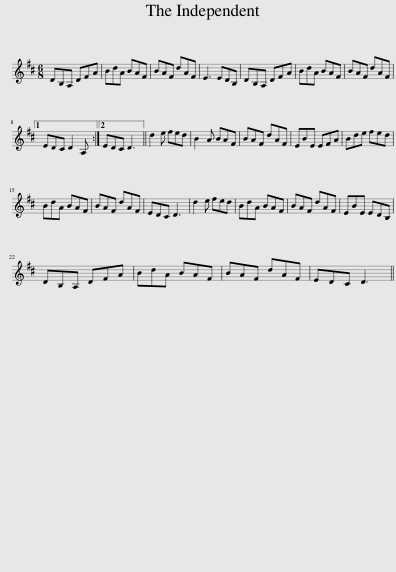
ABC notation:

X:1
L:1/8
M:6/8
I:linebreak $
K:D
V:1 treble
V:1
 DB,A, DFA | BdA BAF | BAF dAF | E3 EDB, | DB,A, DFA | %5
 BdA BAF | BAF dAF |1$ EDC D2 A, :|2 EDC D3 || d2 e fed | %10
 B2 A BAF | BAF dAF | EBE EFA | Bde fed |$ BdA BAF | %15
 BAF dAF | EDC D3 | d2 e fed | BdA BAF | BAF dAF | %20
 EBE EDB, |$ DB,A, DFA | BdA BAF | BAF dAF | EDC D3 || %25
